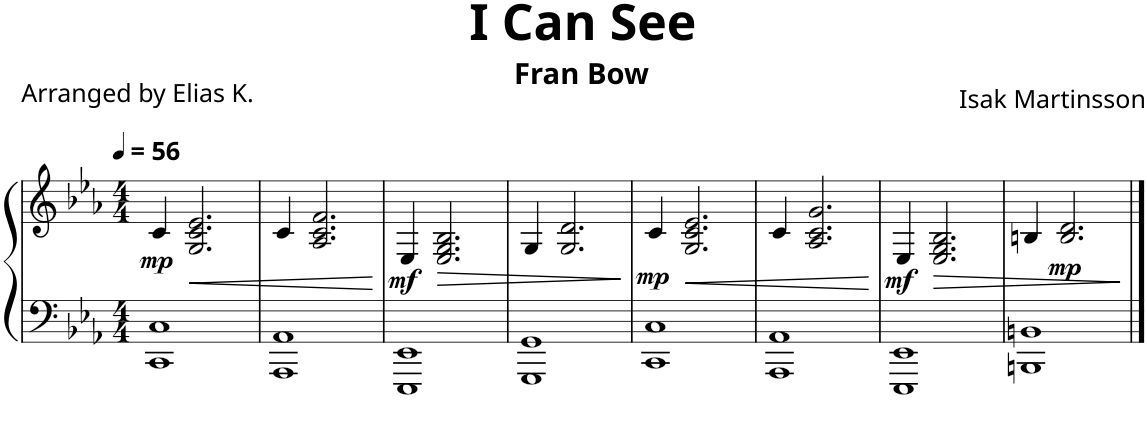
**kern	**kern	**dynam
*part1	*part1	*part1
*staff2	*staff1	*staff1/2
*I"Klavier	*	*
*I'Klav.	*	*
*clefF4	*clefG2	*
*k[b-e-a-]	*k[b-e-a-]	*
*M4/4	*M4/4	*
*MM56	*MM56	*
=1	=1	=1
!	!	!LO:DY:b
1CC 1C	4c/	mp
!	!	!LO:HP:b
.	2.G/ 2.c/ 2.e-/	<
=2	=2	=2
1AAA- 1AA-	4c/	.
.	2.A-/ 2.c/ 2.f/	.
.	.	[
=3	=3	=3
!	!	!LO:DY:b
1EEE- 1EE-	4E-/	mf
!	!	!LO:HP:b
.	2.E-/ 2.G/ 2.B-/	>
=4	=4	=4
1GGG 1GG	4G/	.
.	2.G/ 2.d/	.
.	.	]
=5	=5	=5
!	!	!LO:DY:b
1CC 1C	4c/	mp
!	!	!LO:HP:b
.	2.G/ 2.c/ 2.e-/	<
=6	=6	=6
1AAA- 1AA-	4c/	.
.	2.A-/ 2.c/ 2.g/	.
.	.	[
=7	=7	=7
!	!	!LO:DY:b
1EEE- 1EE-	4E-/	mf
!	!	!LO:HP:b
.	2.E-/ 2.G/ 2.B-/	>
=8	=8	=8
1BBBn 1BBn	4Bn/	.
!	!	!LO:DY:b
.	2.B/ 2.d/	mp
.	.	]
==	==	==
*-	*-	*-
